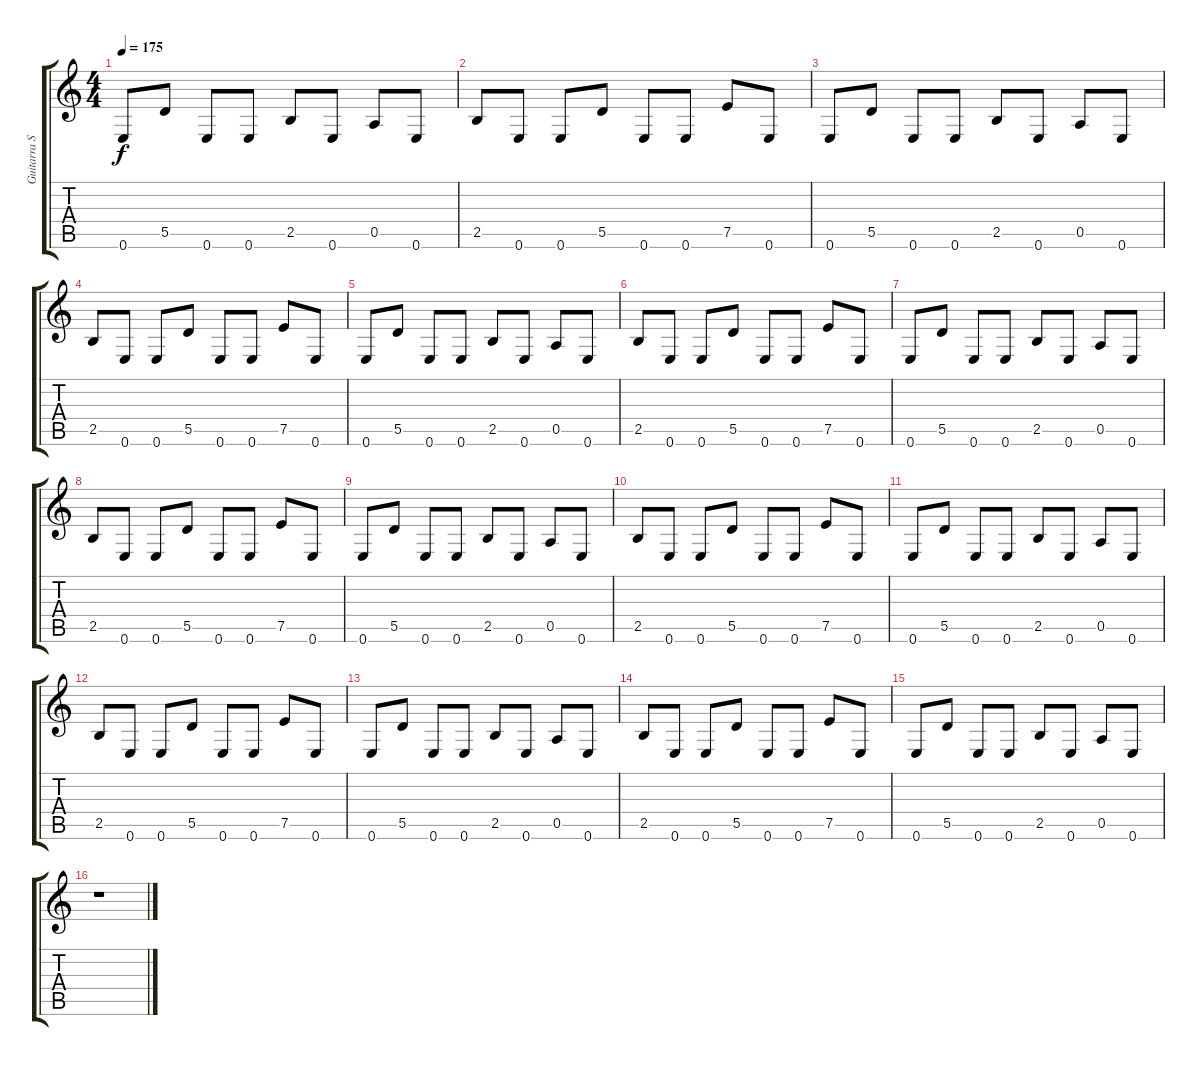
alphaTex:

\track ("Guitarra Solista" "Guitarra S") {instrument overdrivenguitar}
\staff {score tabs}
\tuning (E4 B3 G3 D3 A2 E2) {hide}
\ts (4 4)
\tempo 175
\clef g2
\ks c
0.6.8{dy f} 5.5.8 0.6.8 0.6.8 2.5.8 0.6.8 0.5.8 0.6.8 |
2.5.8 0.6.8 0.6.8 5.5.8 0.6.8 0.6.8 7.5.8 0.6.8 |
0.6.8 5.5.8 0.6.8 0.6.8 2.5.8 0.6.8 0.5.8 0.6.8 |
2.5.8 0.6.8 0.6.8 5.5.8 0.6.8 0.6.8 7.5.8 0.6.8 |
0.6.8 5.5.8 0.6.8 0.6.8 2.5.8 0.6.8 0.5.8 0.6.8 |
2.5.8 0.6.8 0.6.8 5.5.8 0.6.8 0.6.8 7.5.8 0.6.8 |
0.6.8 5.5.8 0.6.8 0.6.8 2.5.8 0.6.8 0.5.8 0.6.8 |
2.5.8{volume 7} 0.6.8 0.6.8 5.5.8 0.6.8 0.6.8 7.5.8 0.6.8 |
0.6.8 5.5.8 0.6.8 0.6.8 2.5.8 0.6.8 0.5.8 0.6.8 |
2.5.8 0.6.8 0.6.8 5.5.8 0.6.8 0.6.8 7.5.8 0.6.8 |
0.6.8 5.5.8 0.6.8 0.6.8 2.5.8 0.6.8 0.5.8 0.6.8 |
2.5.8{volume 0} 0.6.8 0.6.8 5.5.8 0.6.8 0.6.8 7.5.8 0.6.8 |
0.6.8 5.5.8 0.6.8 0.6.8 2.5.8 0.6.8 0.5.8 0.6.8 |
2.5.8 0.6.8 0.6.8 5.5.8 0.6.8 0.6.8 7.5.8 0.6.8 |
0.6.8 5.5.8 0.6.8 0.6.8 2.5.8 0.6.8 0.5.8 0.6.8 |
r.1
